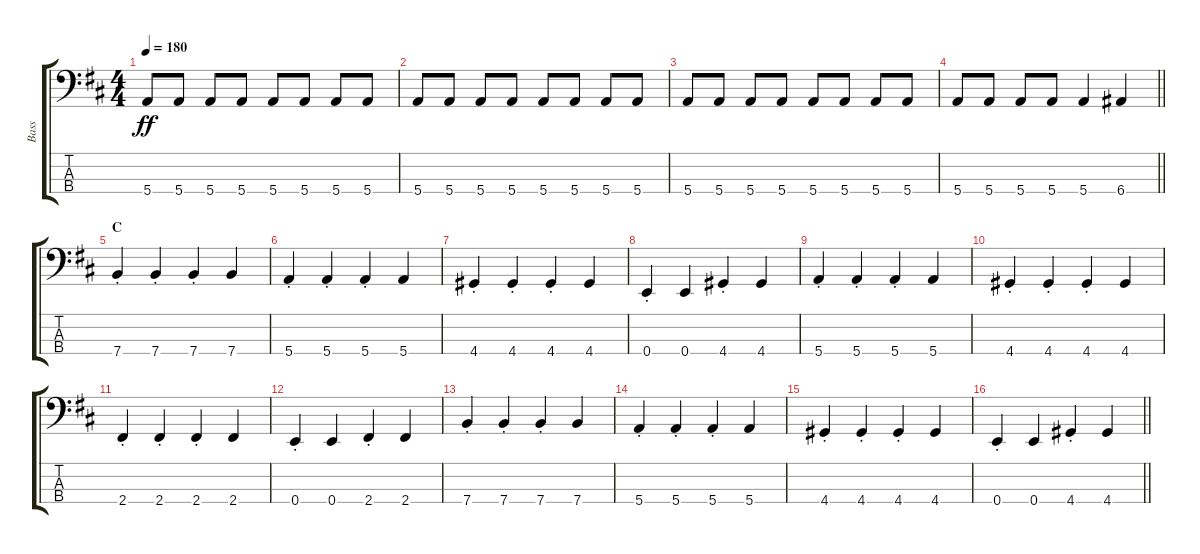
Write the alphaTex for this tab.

\track ("Bass" "Bass") {instrument electricbasspick}
\staff {score tabs}
\tuning (G2 D2 A1 E1) {hide}
\ts (4 4)
\tempo 180
\clef f4
\ks d
5.4.8{dy ff} 5.4.8 5.4.8 5.4.8 5.4.8 5.4.8 5.4.8 5.4.8 |
5.4.8 5.4.8 5.4.8 5.4.8 5.4.8 5.4.8 5.4.8 5.4.8 |
5.4.8 5.4.8 5.4.8 5.4.8 5.4.8 5.4.8 5.4.8 5.4.8 |
\barLineRight lightlight
5.4.8 5.4.8 5.4.8 5.4.8 5.4.4 6.4.4 |
\section ("" "C")
7.4{st}.4 7.4{st}.4 7.4{st}.4 7.4.4 |
5.4{st}.4 5.4{st}.4 5.4{st}.4 5.4.4 |
4.4{st}.4 4.4{st}.4 4.4{st}.4 4.4.4 |
0.4{st}.4 0.4.4 4.4{st}.4 4.4.4 |
5.4{st}.4 5.4{st}.4 5.4{st}.4 5.4.4 |
4.4{st}.4 4.4{st}.4 4.4{st}.4 4.4.4 |
2.4{st}.4 2.4{st}.4 2.4{st}.4 2.4.4 |
0.4{st}.4 0.4.4 2.4{st}.4 2.4.4 |
7.4{st}.4 7.4{st}.4 7.4{st}.4 7.4.4 |
5.4{st}.4 5.4{st}.4 5.4{st}.4 5.4.4 |
4.4{st}.4 4.4{st}.4 4.4{st}.4 4.4.4 |
\barLineRight lightlight
0.4{st}.4 0.4.4 4.4{st}.4 4.4.4
